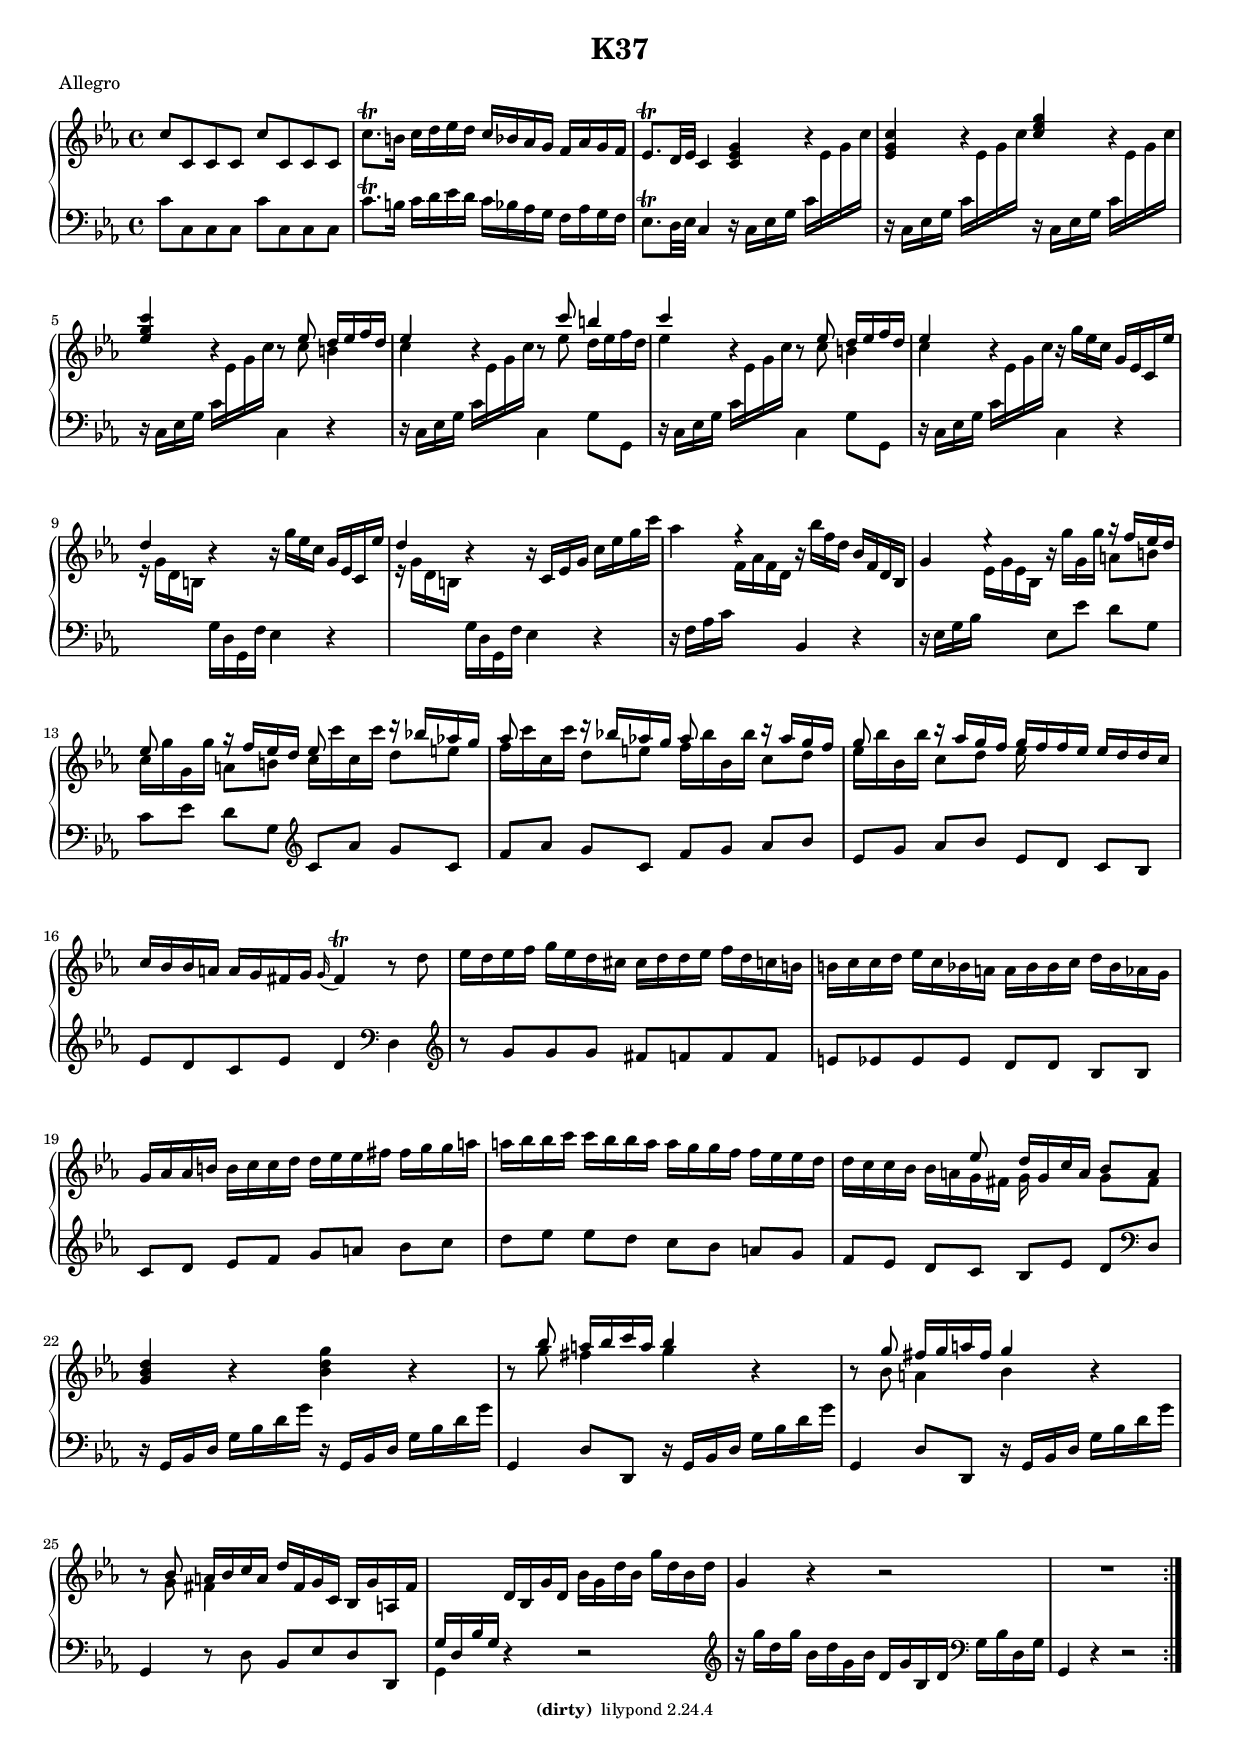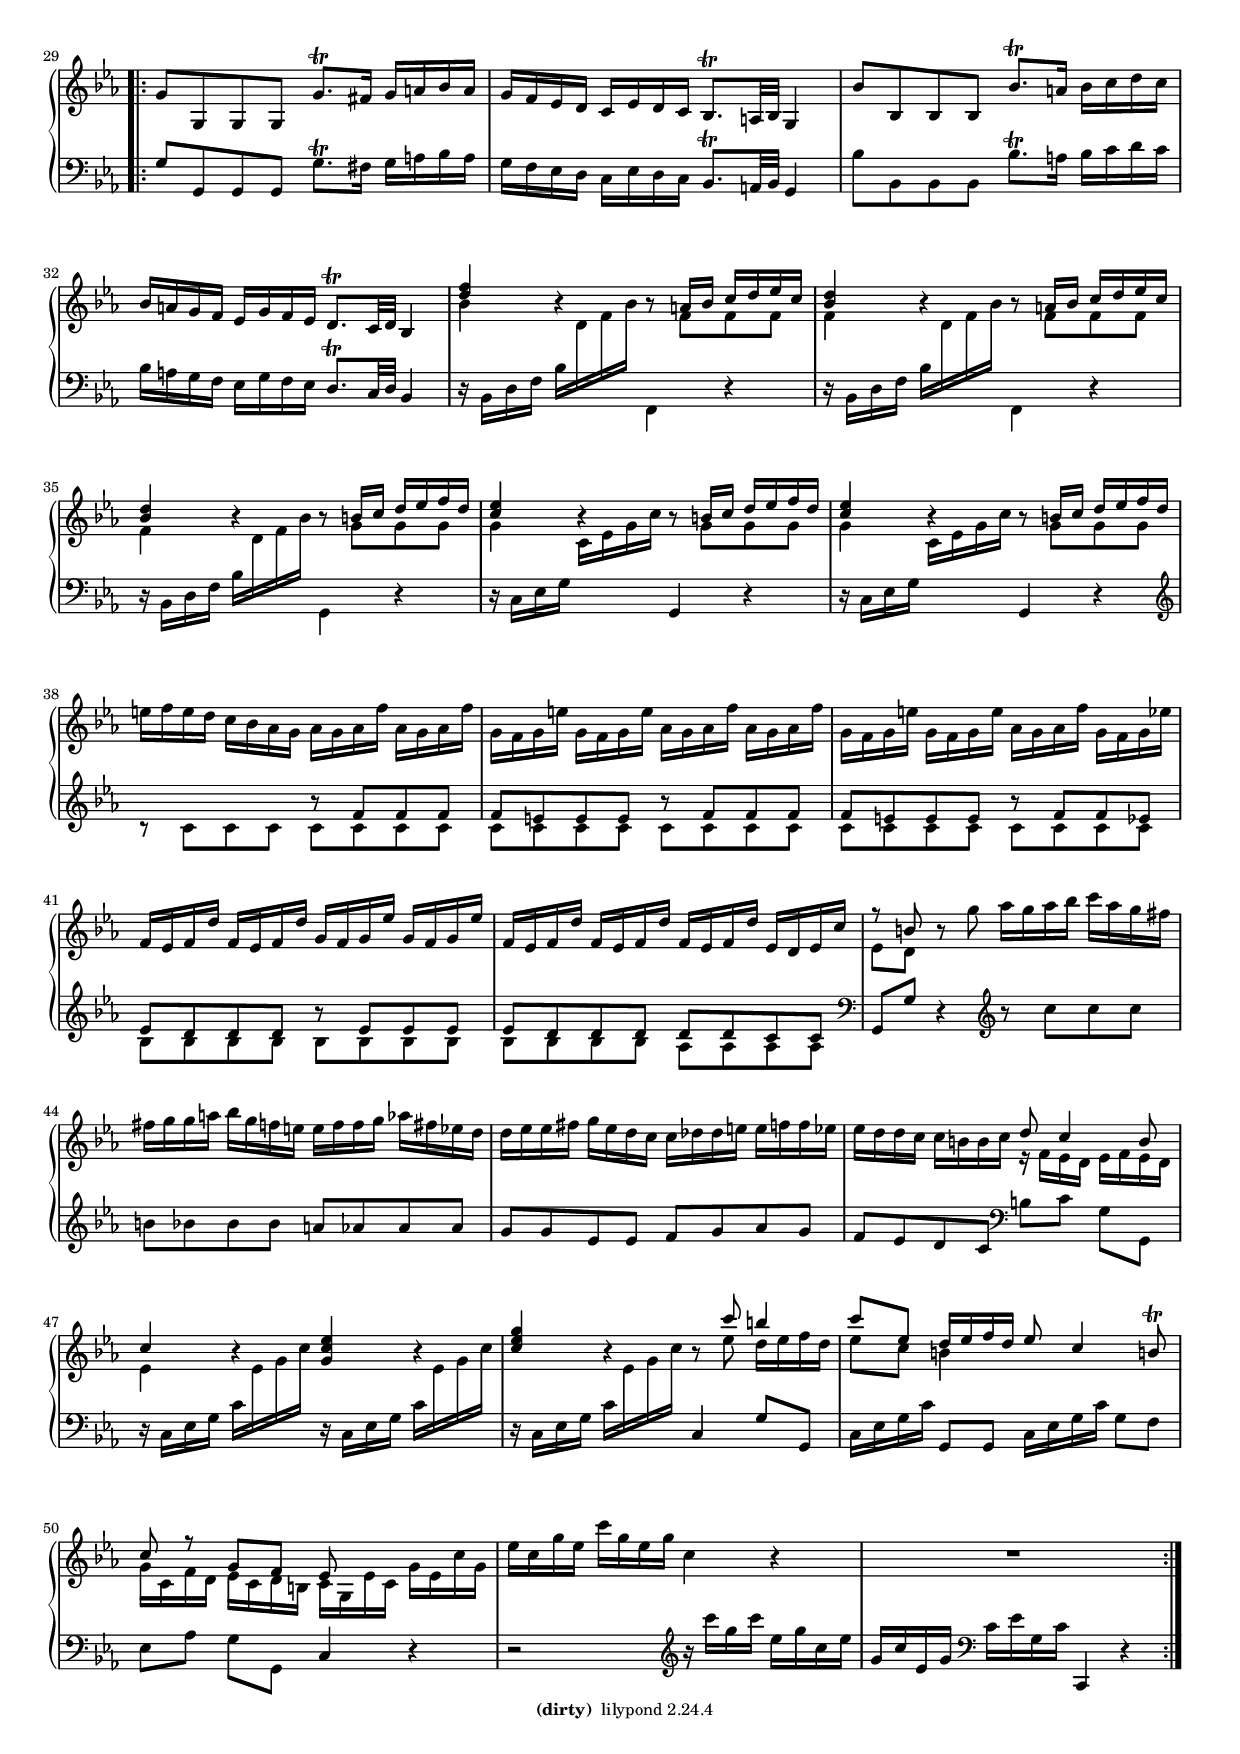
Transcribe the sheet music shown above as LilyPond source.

\version "2.18.2"

\include "../../tagline.ily"

#(set-global-staff-size 16.2)

\paper {
  #(set-paper-size "a4")
  print-page-number = ##f
  between-system-padding = #0.1
  between-system-space = #0.1
  ragged-last-bottom = ##f
  ragged-bottom = ##f
  oddFooterMarkup = \gitTagline
  evenFooterMarkup = \gitTagline
}

breaks = {s1*28 \pageBreak}
      
\version "2.18.2"

su = \stemUp
sd = \stemDown
sn = \stemNeutral
tu = \tieUp
td = \tieDown
tn = \tieNeutral
cstr = \change Staff = "right"
cstl = \change Staff = "left"

\header {
  title = "K37"
  meter = "Allegro"
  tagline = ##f
}

global = {
  \key c \minor
  \time 4/4
}

right = \relative c'' {
  \global
 
  \repeat volta 2 {
    c8 c, c c c' c, c c
    c'8.-\trill b16 c d ees d c bes aes g f aes g f
    ees8.-\trill d32 ees c4 \su <c ees g> r
    
    <ees g c> r <c' ees g> r
    <ees g c> r r8 <<{ ees d16 ees f d ees4 } \\ { c8 b4 c }>>
    r r8 <<{ c' b4 c } \\ { ees,8 d16 ees f d ees4 }>>
    
    r r8 <<{ ees d16 ees f d ees4 } \\ { c8 b4 c }>>
    r \repeat unfold 2 { r16 \sd g' ees c \su g ees c ees' d4 r }
    
    r16 \sn c, ees g c ees g c
    aes4 f\rest r16 bes f d bes f d bes
    g'4 ees'\rest r16
    <<{ s16 \repeat unfold 2 { s8 r16 f ees d ees8 } 
        \repeat unfold 2 { s8 r16 bes'! aes! g aes8 }
        \repeat unfold 2 { s8 r16 aes g f } \alternative { {g8} {g16 f f ees} }
      } \\
      { \repeat unfold 2 { g16 g, g' a,8 b c16 } 
        \repeat unfold 2 { c' c, c' d,8 e f16 }
        \repeat unfold 2 { bes bes, bes' c,8 d ees16 }
    }>>
    
    \su ees d d c
    c bes bes a a g fis g \appoggiatura g fis4-\trill  r8 \sn d'
    ees16 d ees f g ees d cis cis d d ees f d c b
    b c c d ees c bes a a bes bes c \sd d bes aes g
    \sn g aes aes b b c c d d ees ees fis fis g g a
    
    a bes bes c c bes bes a a g g f f ees ees d
    d c c bes <<{ s8 ees d16 g, c a bes8 a } \\ { bes16 a g fis g s s8 g fis }>>
    \once \su <g bes d>4 r <bes d g> r
    
    r8 <<{ bes'8 a16 bes c a bes4 } \\ { g8 fis4 g }>> r
    r8 <<{ g fis16 g a fis g4 } \\ { bes,8 a4 bes }>> r
    r8 <<{ bes8 a16 bes c a d fis, g c, bes g' a, fis' } \\ { g8 fis4 }>>
    
    \cstl \su g,16 d bes' g \cstr \sn d' bes g' d bes' g d' bes g' d bes d
    g,4 r r2
    R1
  }
  
  \repeat volta 2 {
    g8 g, g g g'8.-\trill fis16 g a bes a
    g f ees d c ees d c bes8.-\trill a32 bes g4
    bes'8 bes, bes bes bes'8.-\trill a16 bes c d c
    bes a g f ees g f ees d8.-\trill c32 d bes4
    
    <<{ <d' f>4 } \\ { bes }>>
    \repeat unfold 2 { r4 r8 <<{ a16 bes c d ees c <bes d>4 } \\ { f8 f f f4 }>> }
    \repeat unfold 2 { bes\rest r8 <<{ b16 c d ees f d <c ees>4 } \\ { g8 g g g4 }>> }
    bes\rest r8 <<{ b16 c d ees f d } \\ { g,8 g g }>>
    
    \sd e'16 f e d c bes aes g 
    \repeat unfold 2 {
      \repeat unfold 2 { aes g aes f' }
      \repeat unfold 2 { g, f g e' }
    } aes, g aes f' g, f g ees'
    
    \su \repeat unfold 2 { f, ees f d' } \repeat unfold 2 { g, f g ees' }
    \repeat unfold 3 { f, ees f d' } ees, d ees c' \sn
    <<{ r8 b } \\ { ees,[ d] }>> r g' aes16 g aes bes c aes g fis
    
    fis g g a bes g f e e f f g aes fis ees d
    d ees ees fis g ees d c c des des e e f f ees
    ees d d c c b b c <<{ d8 c4 b8 c4 } \\ { r16 f, ees d ees f ees d ees4 }>>
    
    \su r <g c ees> r <c ees g> r r8
    <<{ c'8 b4 c8 ees, d16 ees f d ees8 c4 b!8-\trill } \\ 
      { ees d16 ees f d ees8 c b4 }>>
    
    <<{ c8 r g f ees } \\ { g16 c, f d ees c d b c g ees' c g' ees c' g }>>
    \sd ees' c g' ees c' g ees g c,4 r
    R1
  }
}
 
left = \relative c' {
  \global
  
  \repeat volta 2 {
    c8 c, c c c' c, c c
    c'8.-\trill b16 c d ees d c bes aes g f aes g f
    ees8.-\trill d32 ees c4
    
    \repeat unfold 4 { \sd \cstl r16 c ees g c \cstr ees g c }
    \cstl c,,4 r 
    \repeat unfold 2 { 
      \cstl r16 c ees g c \cstr ees g c \cstl c,,4 g'8 g,
    } r16 c ees g c \cstr ees g c \cstl c,,4 r
    
    \repeat unfold 2 { \cstr \sd r16 g'' d b \cstl g d g, f' ees4 r }
    r16 f aes c \cstr \sd f aes f d \cstl \sn bes,4 r
    
    r16 ees g bes \cstr \sd ees g ees bes \cstl ees,8[ ees'] d[ g,]
    c[ ees] d[ g,] \clef treble \sn c[ aes'] g[ c,]
    
    f[ aes] g[ c,] f[ g] aes[ bes]
    ees,[ g] aes[ bes] ees,[ d] c[ bes]
    ees d c ees d4 \clef bass d,
    
    \clef treble r8 g' g g fis f f f
    e ees ees ees d[ d] bes[ bes]
    c[ d] ees[ f] g[ a] bes[ c]
    d[ ees] ees[ d] c[ bes] a[ g]
    f[ ees] d[ c] bes[ ees] d[ \clef bass d,]
    
    r16 g, bes d g bes d g \repeat unfold 2 {
      r16 g,, bes d g bes d g g,,4 d'8 d, }
    r16 g bes d g bes d g
    g,,4 r8 d' bes ees d d,
    \once \sd g4 r r2
    \clef treble r16 g''' d g bes, d g, bes d, g bes, d \clef bass g, bes d, g
    g,4 r r2
  }
  
  \repeat volta 2 {
    g'8 g, g g g'8.-\trill fis16 g a bes a
    g f ees d \sd c ees d c \sn bes8.-\trill a32 bes g4
    bes'8 bes, bes bes bes'8.-\trill a16 bes c d c
    bes a g f ees g f ees d8.-\trill c32 d bes4
    
    \repeat unfold 3 { \sd \cstl r16 bes d f bes \cstr d f bes \cstl }
    \alternative { {f,,4 r} {f r} {g r} }
    \repeat unfold 2 { \cstl r16 c ees g \cstr \sd c ees g c \cstl \sn g,,4 r }
    
    \clef treble 
    <<{ s2 \repeat unfold 2 { b''8\rest f f f f e e e }
        b'8\rest f f ees
        ees d d d b'8\rest ees, ees ees 
        ees d d d d d c c 
      } \\
      { c8\rest \repeat unfold 23 { c }
        \repeat unfold 12 { bes } 
        aes aes aes aes
    }>>
    
    \clef bass g, g' r4 \clef treble r8 c' c c
    b bes bes bes a aes aes aes 
    g g ees ees f g aes g
    f ees d c \clef bass \sd b[ c] g[ g,]
    
    \repeat unfold 3 { \cstl r16 c ees g c \cstr ees g c }
    \sn \cstl c,,4 g'8 g,
    c16 ees g c g,8 g c16 ees g c g8 f
    
    ees[ aes] \sd g[ g,] \sn c4 r
    r2 \clef treble r16 c''' g c ees, g c, ees
    g, c ees, g \clef bass c, ees g, c c,,4 r
  }
}

\score {
  \new PianoStaff <<
    \new Staff = "right" {
      << 
        \breaks
        \right
      >>
    }
    \new Staff = "left" { 
      <<
      \clef bass \left 
      \breaks
      >>
    }
  >>
  \layout { indent = 0 }
}

